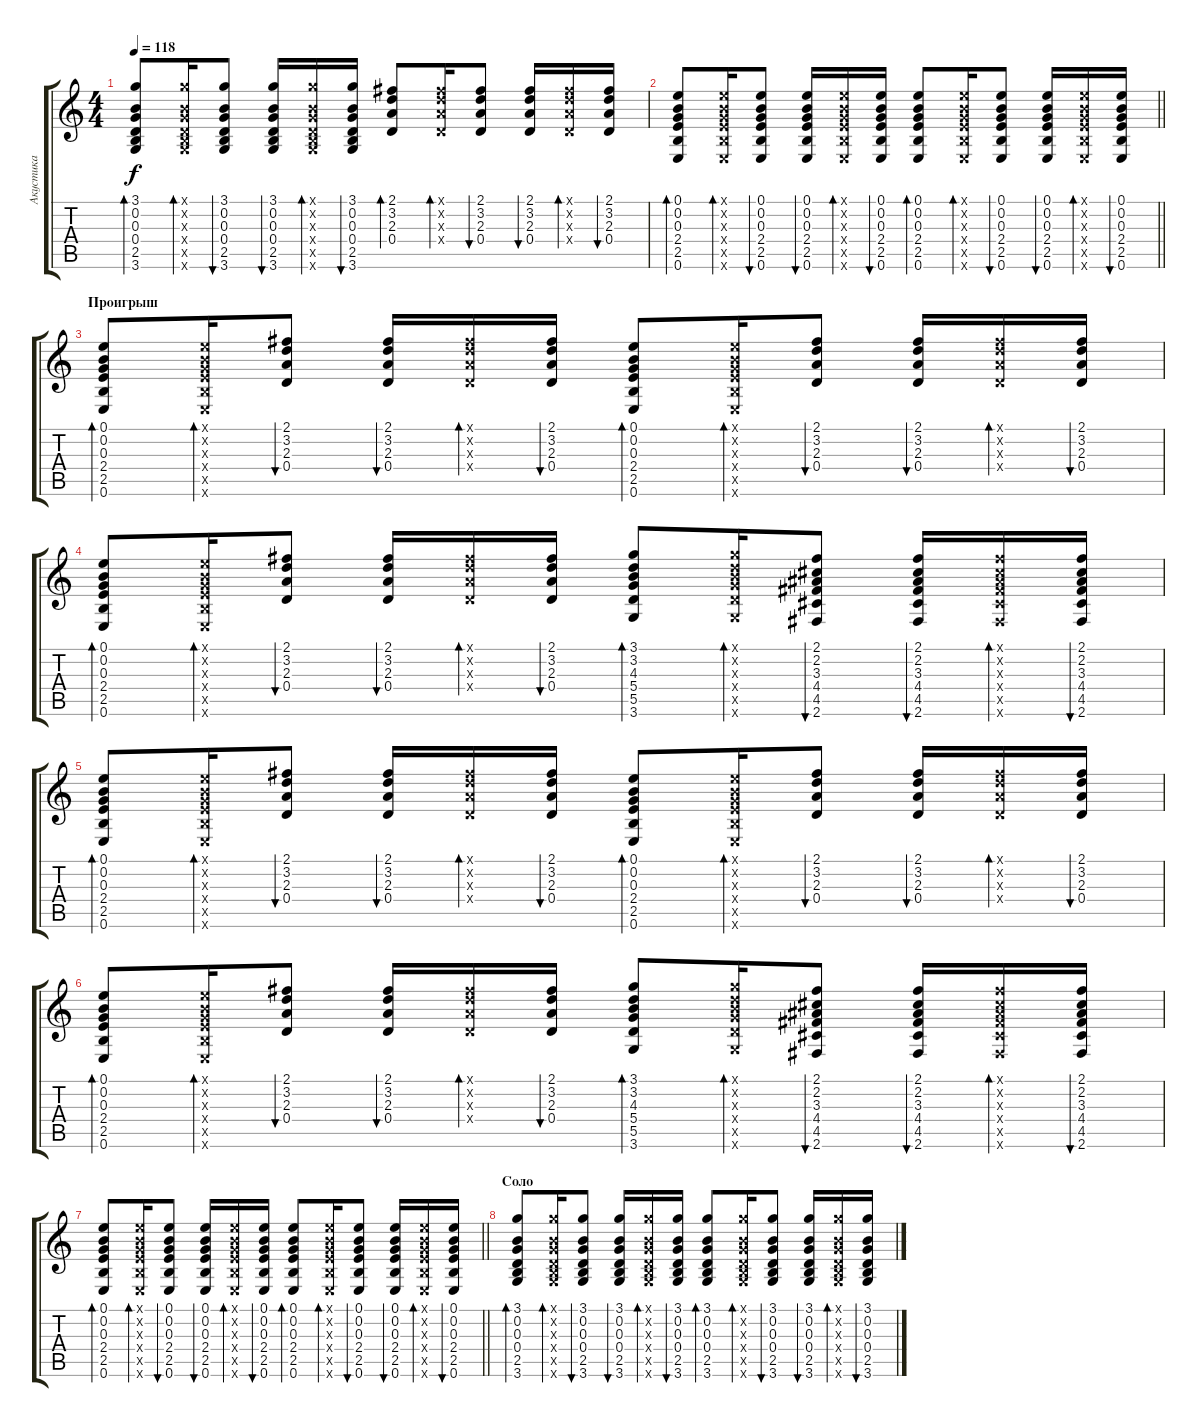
\track ("Акустика" "Акустика") {instrument acousticguitarsteel}
\staff {score tabs}
\tuning (E4 B3 G3 D3 A2 E2) {hide}
\ts (4 4)
\tempo 118
\clef g2
\ks c
(3.1 0.2 0.3 0.4 2.5 3.6).8{bd 30 dy f} (3.1{x} 0.2{x} 0.3{x} 0.4{x} 2.5{x} 3.6{x}).16{bd 30} (3.1 0.2 0.3 0.4 2.5 3.6).8{bu 30} (3.1 0.2 0.3 0.4 2.5 3.6).16{bu 30} (3.1{x} 0.2{x} 0.3{x} 0.4{x} 2.5{x} 3.6{x}).16{bd 30} (3.1 0.2 0.3 0.4 2.5 3.6).16{bu 30} (2.1 3.2 2.3 0.4).8{bd 30} (2.1{x} 3.2{x} 2.3{x} 0.4{x}).16{bd 30} (2.1 3.2 2.3 0.4).8{bu 30} (2.1 3.2 2.3 0.4).16{bu 30} (2.1{x} 3.2{x} 2.3{x} 0.4{x}).16{bd 30} (2.1 3.2 2.3 0.4).16{bu 30} |
\barLineRight lightlight
(0.1 0.2 0.3 2.4 2.5 0.6).8{bd 30} (0.1{x} 0.2{x} 0.3{x} 2.4{x} 2.5{x} 0.6{x}).16{bd 30} (0.1 0.2 0.3 2.4 2.5 0.6).8{bu 30} (0.1 0.2 0.3 2.4 2.5 0.6).16{bu 30} (0.1{x} 0.2{x} 0.3{x} 2.4{x} 2.5{x} 0.6{x}).16{bd 30} (0.1 0.2 0.3 2.4 2.5 0.6).16{bu 30} (0.1 0.2 0.3 2.4 2.5 0.6).8{bd 30} (0.1{x} 0.2{x} 0.3{x} 2.4{x} 2.5{x} 0.6{x}).16{bd 30} (0.1 0.2 0.3 2.4 2.5 0.6).8{bu 30} (0.1 0.2 0.3 2.4 2.5 0.6).16{bu 30} (0.1{x} 0.2{x} 0.3{x} 2.4{x} 2.5{x} 0.6{x}).16{bd 30} (0.1 0.2 0.3 2.4 2.5 0.6).16{bu 30} |
\section ("" "Проигрыш")
(0.1 0.2 0.3 2.4 2.5 0.6).8{bd 30} (0.1{x} 0.2{x} 0.3{x} 2.4{x} 2.5{x} 0.6{x}).16{bd 30} (2.1 3.2 2.3 0.4).8{bu 30} (2.1 3.2 2.3 0.4).16{bu 30} (2.1{x} 3.2{x} 2.3{x} 0.4{x}).16{bd 30} (2.1 3.2 2.3 0.4).16{bu 30} (0.1 0.2 0.3 2.4 2.5 0.6).8{bd 30} (0.1{x} 0.2{x} 0.3{x} 2.4{x} 2.5{x} 0.6{x}).16{bd 30} (2.1 3.2 2.3 0.4).8{bu 30} (2.1 3.2 2.3 0.4).16{bu 30} (2.1{x} 3.2{x} 2.3{x} 0.4{x}).16{bd 30} (2.1 3.2 2.3 0.4).16{bu 30} |
(0.1 0.2 0.3 2.4 2.5 0.6).8{bd 30} (0.1{x} 0.2{x} 0.3{x} 2.4{x} 2.5{x} 0.6{x}).16{bd 30} (2.1 3.2 2.3 0.4).8{bu 30} (2.1 3.2 2.3 0.4).16{bu 30} (2.1{x} 3.2{x} 2.3{x} 0.4{x}).16{bd 30} (2.1 3.2 2.3 0.4).16{bu 30} (3.1 3.2 4.3 5.4 5.5 3.6).8{bd 30} (3.1{x} 3.2{x} 4.3{x} 5.4{x} 5.5{x} 3.6{x}).16{bd 30} (2.1 2.2 3.3 4.4 4.5 2.6).8{bu 30} (2.1 2.2 3.3 4.4 4.5 2.6).16{bu 30} (2.1{x} 2.2{x} 3.3{x} 4.4{x} 4.5{x} 2.6{x}).16{bd 30} (2.1 2.2 3.3 4.4 4.5 2.6).16{bu 30} |
(0.1 0.2 0.3 2.4 2.5 0.6).8{bd 30} (0.1{x} 0.2{x} 0.3{x} 2.4{x} 2.5{x} 0.6{x}).16{bd 30} (2.1 3.2 2.3 0.4).8{bu 30} (2.1 3.2 2.3 0.4).16{bu 30} (2.1{x} 3.2{x} 2.3{x} 0.4{x}).16{bd 30} (2.1 3.2 2.3 0.4).16{bu 30} (0.1 0.2 0.3 2.4 2.5 0.6).8{bd 30} (0.1{x} 0.2{x} 0.3{x} 2.4{x} 2.5{x} 0.6{x}).16{bd 30} (2.1 3.2 2.3 0.4).8{bu 30} (2.1 3.2 2.3 0.4).16{bu 30} (2.1{x} 3.2{x} 2.3{x} 0.4{x}).16{bd 30} (2.1 3.2 2.3 0.4).16{bu 30} |
(0.1 0.2 0.3 2.4 2.5 0.6).8{bd 30} (0.1{x} 0.2{x} 0.3{x} 2.4{x} 2.5{x} 0.6{x}).16{bd 30} (2.1 3.2 2.3 0.4).8{bu 30} (2.1 3.2 2.3 0.4).16{bu 30} (2.1{x} 3.2{x} 2.3{x} 0.4{x}).16{bd 30} (2.1 3.2 2.3 0.4).16{bu 30} (3.1 3.2 4.3 5.4 5.5 3.6).8{bd 30} (3.1{x} 3.2{x} 4.3{x} 5.4{x} 5.5{x} 3.6{x}).16{bd 30} (2.1 2.2 3.3 4.4 4.5 2.6).8{bu 30} (2.1 2.2 3.3 4.4 4.5 2.6).16{bu 30} (2.1{x} 2.2{x} 3.3{x} 4.4{x} 4.5{x} 2.6{x}).16{bd 30} (2.1 2.2 3.3 4.4 4.5 2.6).16{bu 30} |
\barLineRight lightlight
(0.1 0.2 0.3 2.4 2.5 0.6).8{bd 30} (0.1{x} 0.2{x} 0.3{x} 2.4{x} 2.5{x} 0.6{x}).16{bd 30} (0.1 0.2 0.3 2.4 2.5 0.6).8{bu 30} (0.1 0.2 0.3 2.4 2.5 0.6).16{bu 30} (0.1{x} 0.2{x} 0.3{x} 2.4{x} 2.5{x} 0.6{x}).16{bd 30} (0.1 0.2 0.3 2.4 2.5 0.6).16{bu 30} (0.1 0.2 0.3 2.4 2.5 0.6).8{bd 30} (0.1{x} 0.2{x} 0.3{x} 2.4{x} 2.5{x} 0.6{x}).16{bd 30} (0.1 0.2 0.3 2.4 2.5 0.6).8{bu 30} (0.1 0.2 0.3 2.4 2.5 0.6).16{bu 30} (0.1{x} 0.2{x} 0.3{x} 2.4{x} 2.5{x} 0.6{x}).16{bd 30} (0.1 0.2 0.3 2.4 2.5 0.6).16{bu 30} |
\section ("" "Соло")
(3.1 0.2 0.3 0.4 2.5 3.6).8{bd 30} (3.1{x} 0.2{x} 0.3{x} 0.4{x} 2.5{x} 3.6{x}).16{bd 30} (3.1 0.2 0.3 0.4 2.5 3.6).8{bu 30} (3.1 0.2 0.3 0.4 2.5 3.6).16{bu 30} (3.1{x} 0.2{x} 0.3{x} 0.4{x} 2.5{x} 3.6{x}).16{bd 30} (3.1 0.2 0.3 0.4 2.5 3.6).16{bu 30} (3.1 0.2 0.3 0.4 2.5 3.6).8{bd 30} (3.1{x} 0.2{x} 0.3{x} 0.4{x} 2.5{x} 3.6{x}).16{bd 30} (3.1 0.2 0.3 0.4 2.5 3.6).8{bu 30} (3.1 0.2 0.3 0.4 2.5 3.6).16{bu 30} (3.1{x} 0.2{x} 0.3{x} 0.4{x} 2.5{x} 3.6{x}).16{bd 30} (3.1 0.2 0.3 0.4 2.5 3.6).16{bu 30}
